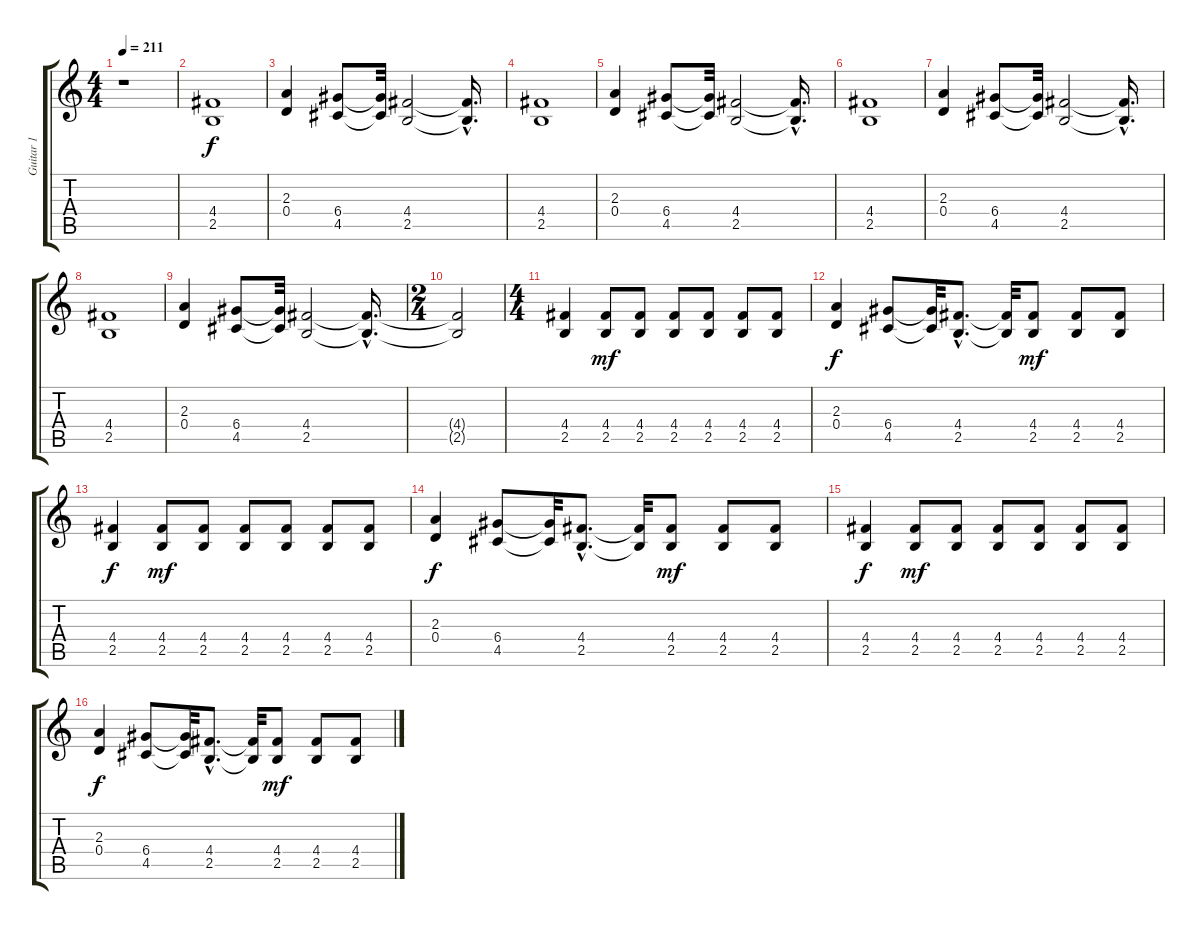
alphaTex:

\track ("Guitar 1" "Guitar 1") {instrument distortionguitar}
\staff {score tabs}
\tuning (E4 B3 G3 D3 A2 E2) {hide}
\ts (4 4)
\tempo 211
\clef g2
\ks c
r.1{dy f instrument distortionguitar} |
(4.4 2.5).1 |
(2.3 0.4).4 (6.4 4.5).8 (6.4{t} 4.5{t}).32 (4.4 2.5).2 (4.4{hac t} 2.5{hac t}).16{d} |
(4.4 2.5).1 |
(2.3 0.4).4 (6.4 4.5).8 (6.4{t} 4.5{t}).32 (4.4 2.5).2 (4.4{hac t} 2.5{hac t}).16{d} |
(4.4 2.5).1 |
(2.3 0.4).4 (6.4 4.5).8 (6.4{t} 4.5{t}).32 (4.4 2.5).2 (4.4{hac t} 2.5{hac t}).16{d} |
(4.4 2.5).1 |
(2.3 0.4).4 (6.4 4.5).8 (6.4{t} 4.5{t}).32 (4.4 2.5).2 (4.4{hac t} 2.5{hac t}).16{d} |
\ts (2 4)
(4.4{t} 2.5{t}).2 |
\ts (4 4)
(4.4 2.5).4 (4.4 2.5).8{dy mf} (4.4 2.5).8 (4.4 2.5).8 (4.4 2.5).8 (4.4 2.5).8 (4.4 2.5).8 |
(2.3 0.4).4{dy f} (6.4 4.5).8 (6.4{t} 4.5{t}).32 (4.4{hac} 2.5{hac}).8{d} (4.4{t} 2.5{t}).32 (4.4 2.5).8{dy mf} (4.4 2.5).8 (4.4 2.5).8 |
(4.4 2.5).4{dy f} (4.4 2.5).8{dy mf} (4.4 2.5).8 (4.4 2.5).8 (4.4 2.5).8 (4.4 2.5).8 (4.4 2.5).8 |
(2.3 0.4).4{dy f} (6.4 4.5).8 (6.4{t} 4.5{t}).32 (4.4{hac} 2.5{hac}).8{d} (4.4{t} 2.5{t}).32 (4.4 2.5).8{dy mf} (4.4 2.5).8 (4.4 2.5).8 |
(4.4 2.5).4{dy f} (4.4 2.5).8{dy mf} (4.4 2.5).8 (4.4 2.5).8 (4.4 2.5).8 (4.4 2.5).8 (4.4 2.5).8 |
(2.3 0.4).4{dy f} (6.4 4.5).8 (6.4{t} 4.5{t}).32 (4.4{hac} 2.5{hac}).8{d} (4.4{t} 2.5{t}).32 (4.4 2.5).8{dy mf} (4.4 2.5).8 (4.4 2.5).8
